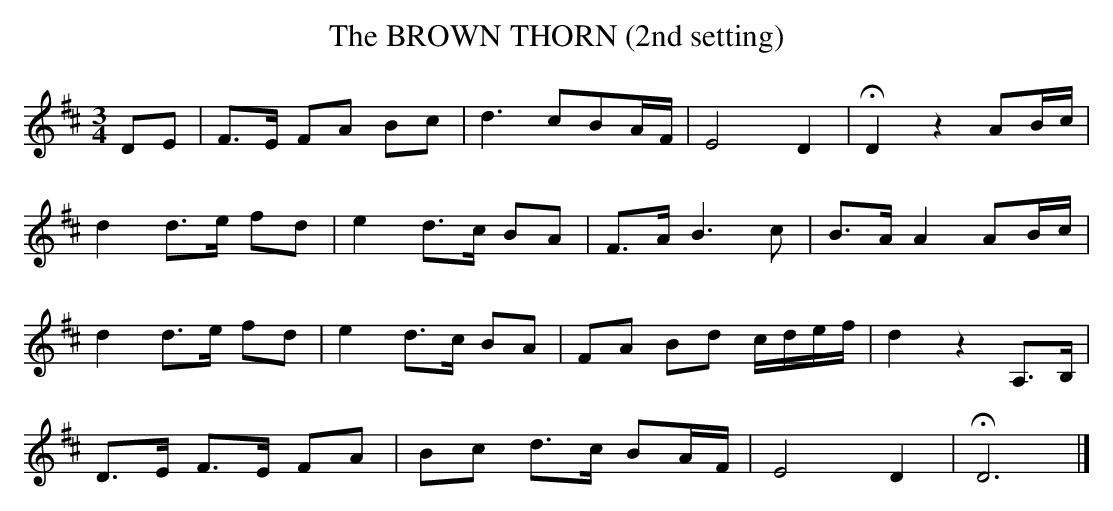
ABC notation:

X:1
T:BROWN THORN (2nd setting), The
Y:"slow"
M:3/4
L:1/8
K:D
DE|F>E FA Bc|d3 cBA/F/|E4 D2|HD2 z2AB/c/|
d2 d>e fd|e2 d>c BA|F>A B3c|B>A A2 AB/c/|
d2 d>e fd|e2 d>c BA|FA Bd c/d/e/f/|d2z2A,>B,|
D>E F>E FA|Bc d>c BA/F/|E4D2|HD6|]
